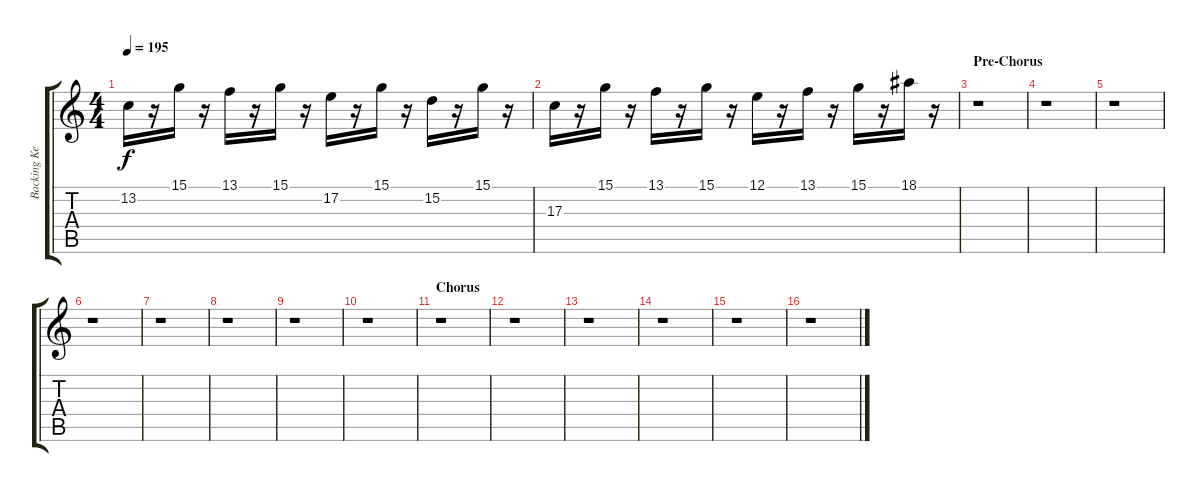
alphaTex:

\track ("Backing Keyboards" "Backing Ke") {instrument harpsichord}
\staff {score tabs}
\tuning (E4 B3 G3 D3 A2 E2) {hide}
\ts (4 4)
\tempo 195
\clef g2
\ks c
13.2.16{dy f} r.16 15.1.16 r.16 13.1.16 r.16 15.1.16 r.16 17.2.16 r.16 15.1.16 r.16 15.2.16 r.16 15.1.16 r.16 |
17.3.16 r.16 15.1.16 r.16 13.1.16 r.16 15.1.16 r.16 12.1.16 r.16 13.1.16 r.16 15.1.16 r.16 18.1.16 r.16 |
\section ("" "Pre-Chorus")
r.1 |
r.1 |
r.1 |
r.1 |
r.1 |
r.1 |
r.1 |
r.1 |
\section ("" "Chorus")
r.1 |
r.1 |
r.1 |
r.1 |
r.1 |
r.1
